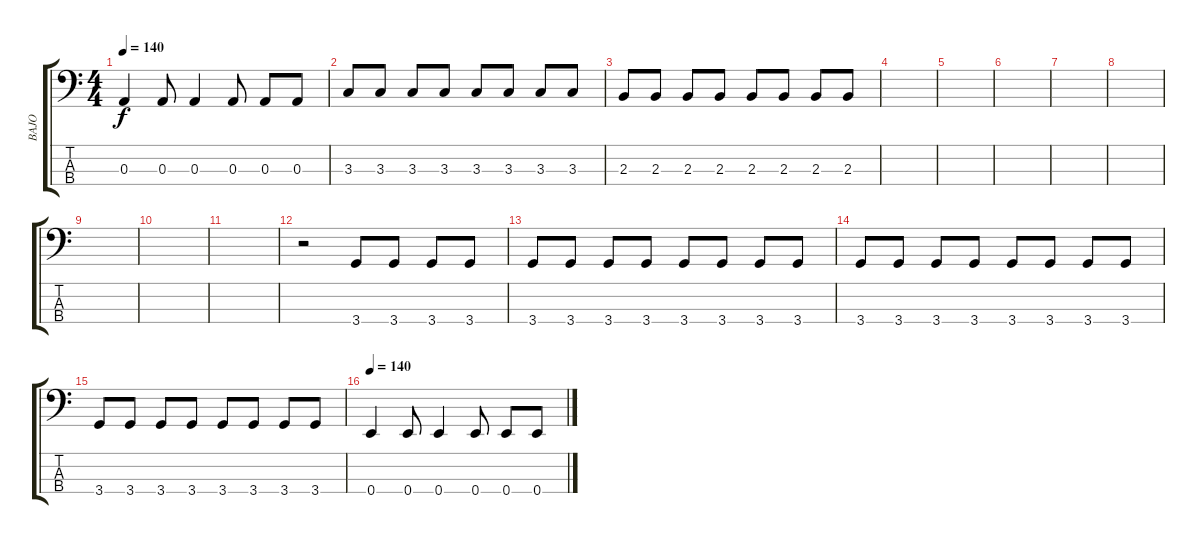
\track ("BAJO" "BAJO") {instrument electricbasspick}
\staff {score tabs}
\tuning (G2 D2 A1 E1) {hide}
\ts (4 4)
\tempo 140
\clef f4
\ks c
0.3.4{dy f} 0.3.8 0.3.4 0.3.8 0.3.8 0.3.8 |
3.3.8 3.3.8 3.3.8 3.3.8 3.3.8 3.3.8 3.3.8 3.3.8 |
2.3.8 2.3.8 2.3.8 2.3.8 2.3.8 2.3.8 2.3.8 2.3.8 |
|
|
|
|
|
|
|
|
r.2 3.4.8 3.4.8 3.4.8 3.4.8 |
3.4.8 3.4.8 3.4.8 3.4.8 3.4.8 3.4.8 3.4.8 3.4.8 |
3.4.8 3.4.8 3.4.8 3.4.8 3.4.8 3.4.8 3.4.8 3.4.8 |
3.4.8 3.4.8 3.4.8 3.4.8 3.4.8 3.4.8 3.4.8 3.4.8 |
\tempo 140
0.4.4 0.4.8 0.4.4 0.4.8 0.4.8 0.4.8
